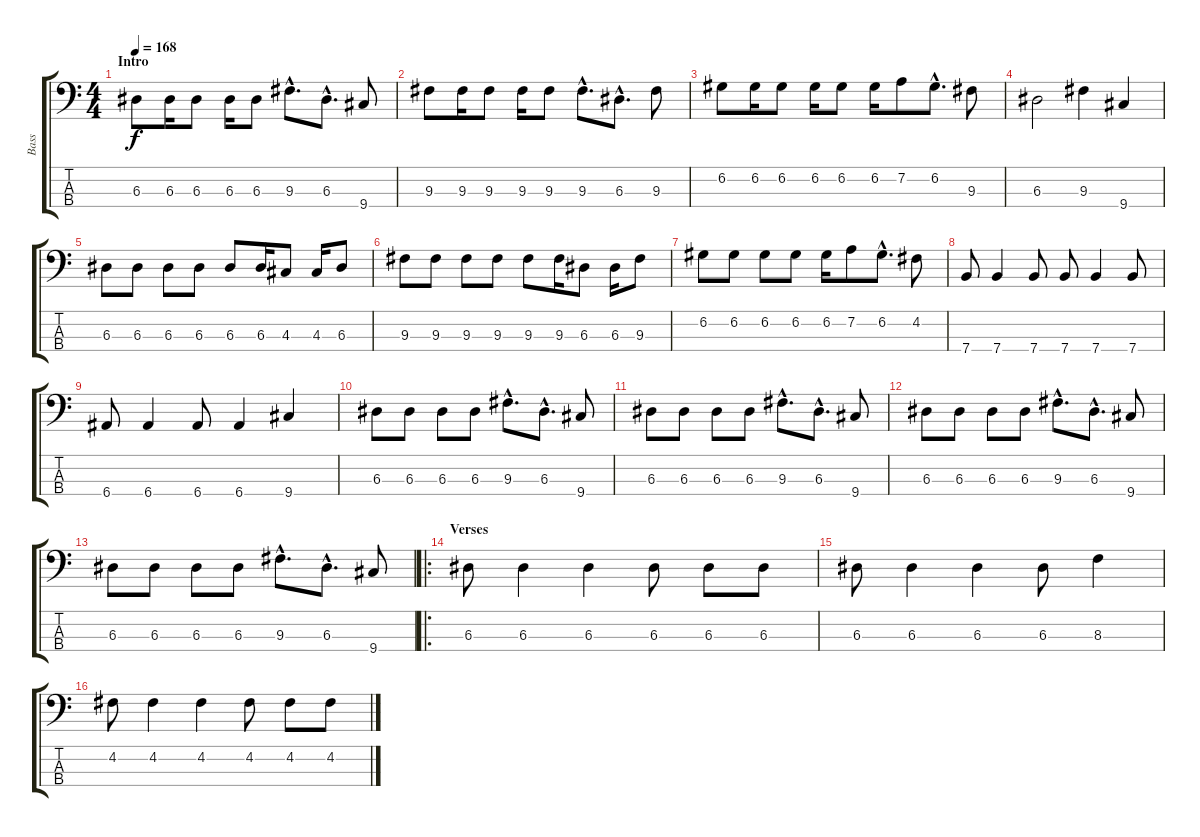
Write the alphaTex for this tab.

\track ("Bass" "Bass") {instrument electricbasspick}
\staff {score tabs}
\tuning (G2 D2 A1 E1) {hide}
\ts (4 4)
\section ("" "Intro")
\tempo 168
\clef f4
\ks c
6.3.8{dy f instrument electricbasspick} 6.3.16 6.3.8 6.3.16 6.3.8 9.3{hac}.8{d} 6.3{hac}.8{d} 9.4.8 |
9.3.8 9.3.16 9.3.8 9.3.16 9.3.8 9.3{hac}.8{d} 6.3{hac}.8{d} 9.3.8 |
6.2.8 6.2.16 6.2.8 6.2.16 6.2.8 6.2.16 7.2.8 6.2{hac}.8{d} 9.3.8 |
6.3.2 9.3.4 9.4.4 |
6.3.8 6.3.8 6.3.8 6.3.8 6.3.8 6.3.16 4.3.8 4.3.16 6.3.8 |
9.3.8 9.3.8 9.3.8 9.3.8 9.3.8 9.3.16 6.3.8 6.3.16 9.3.8 |
6.2.8 6.2.8 6.2.8 6.2.8 6.2.16 7.2.8 6.2{hac}.8{d} 4.2.8 |
7.4.8 7.4.4 7.4.8 7.4.8 7.4.4 7.4.8 |
6.4.8 6.4.4 6.4.8 6.4.4 9.4.4 |
6.3.8 6.3.8 6.3.8 6.3.8 9.3{hac}.8{d} 6.3{hac}.8{d} 9.4.8 |
6.3.8 6.3.8 6.3.8 6.3.8 9.3{hac}.8{d} 6.3{hac}.8{d} 9.4.8 |
6.3.8 6.3.8 6.3.8 6.3.8 9.3{hac}.8{d} 6.3{hac}.8{d} 9.4.8 |
6.3.8 6.3.8 6.3.8 6.3.8 9.3{hac}.8{d} 6.3{hac}.8{d} 9.4.8 |
\ro
\section ("" "Verses")
6.3.8 6.3.4 6.3.4 6.3.8 6.3.8 6.3.8 |
6.3.8 6.3.4 6.3.4 6.3.8 8.3.4 |
4.2.8 4.2.4 4.2.4 4.2.8 4.2.8 4.2.8
